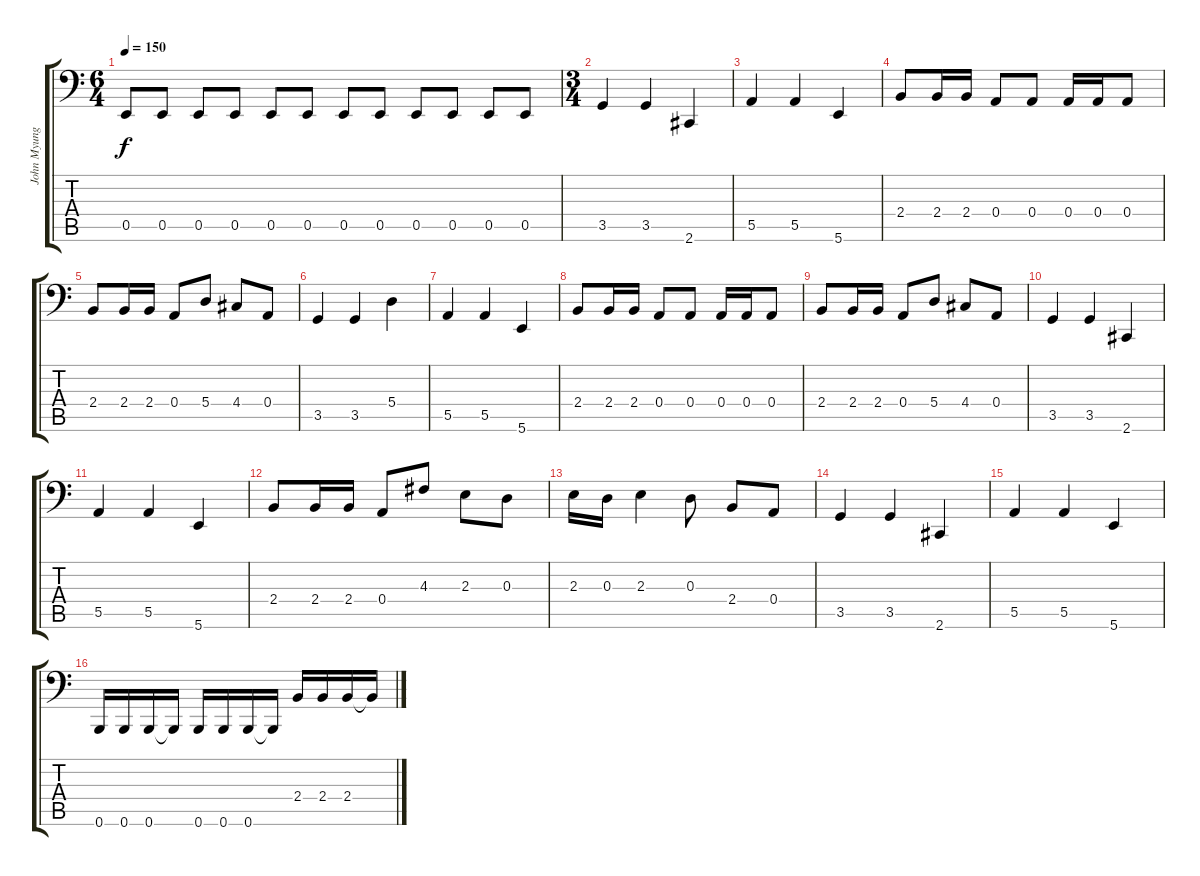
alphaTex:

\track ("John Myung" "John Myung") {instrument electricbassfinger}
\staff {score tabs}
\tuning (C3 G2 D2 A1 E1 B0) {hide}
\ts (6 4)
\tempo 150
\clef f4
\ks c
0.5.8{dy f} 0.5.8 0.5.8 0.5.8 0.5.8 0.5.8 0.5.8 0.5.8 0.5.8 0.5.8 0.5.8 0.5.8 |
\ts (3 4)
3.5.4 3.5.4 2.6.4 |
5.5.4 5.5.4 5.6.4 |
2.4.8 2.4.16 2.4.16 0.4.8 0.4.8 0.4.16 0.4.16 0.4.8 |
2.4.8 2.4.16 2.4.16 0.4.8 5.4.8 4.4.8 0.4.8 |
3.5.4 3.5.4 5.4.4 |
5.5.4 5.5.4 5.6.4 |
2.4.8 2.4.16 2.4.16 0.4.8 0.4.8 0.4.16 0.4.16 0.4.8 |
2.4.8 2.4.16 2.4.16 0.4.8 5.4.8 4.4.8 0.4.8 |
3.5.4 3.5.4 2.6.4 |
5.5.4 5.5.4 5.6.4 |
2.4.8 2.4.16 2.4.16 0.4.8 4.3.8 2.3.8 0.3.8 |
2.3.16 0.3.16 2.3.4 0.3.8 2.4.8 0.4.8 |
3.5.4 3.5.4 2.6.4 |
5.5.4 5.5.4 5.6.4 |
0.6.16 0.6.16 0.6.16 0.6{t}.16 0.6.16 0.6.16 0.6.16 0.6{t}.16 2.4.16 2.4.16 2.4.16 2.4{t}.16
